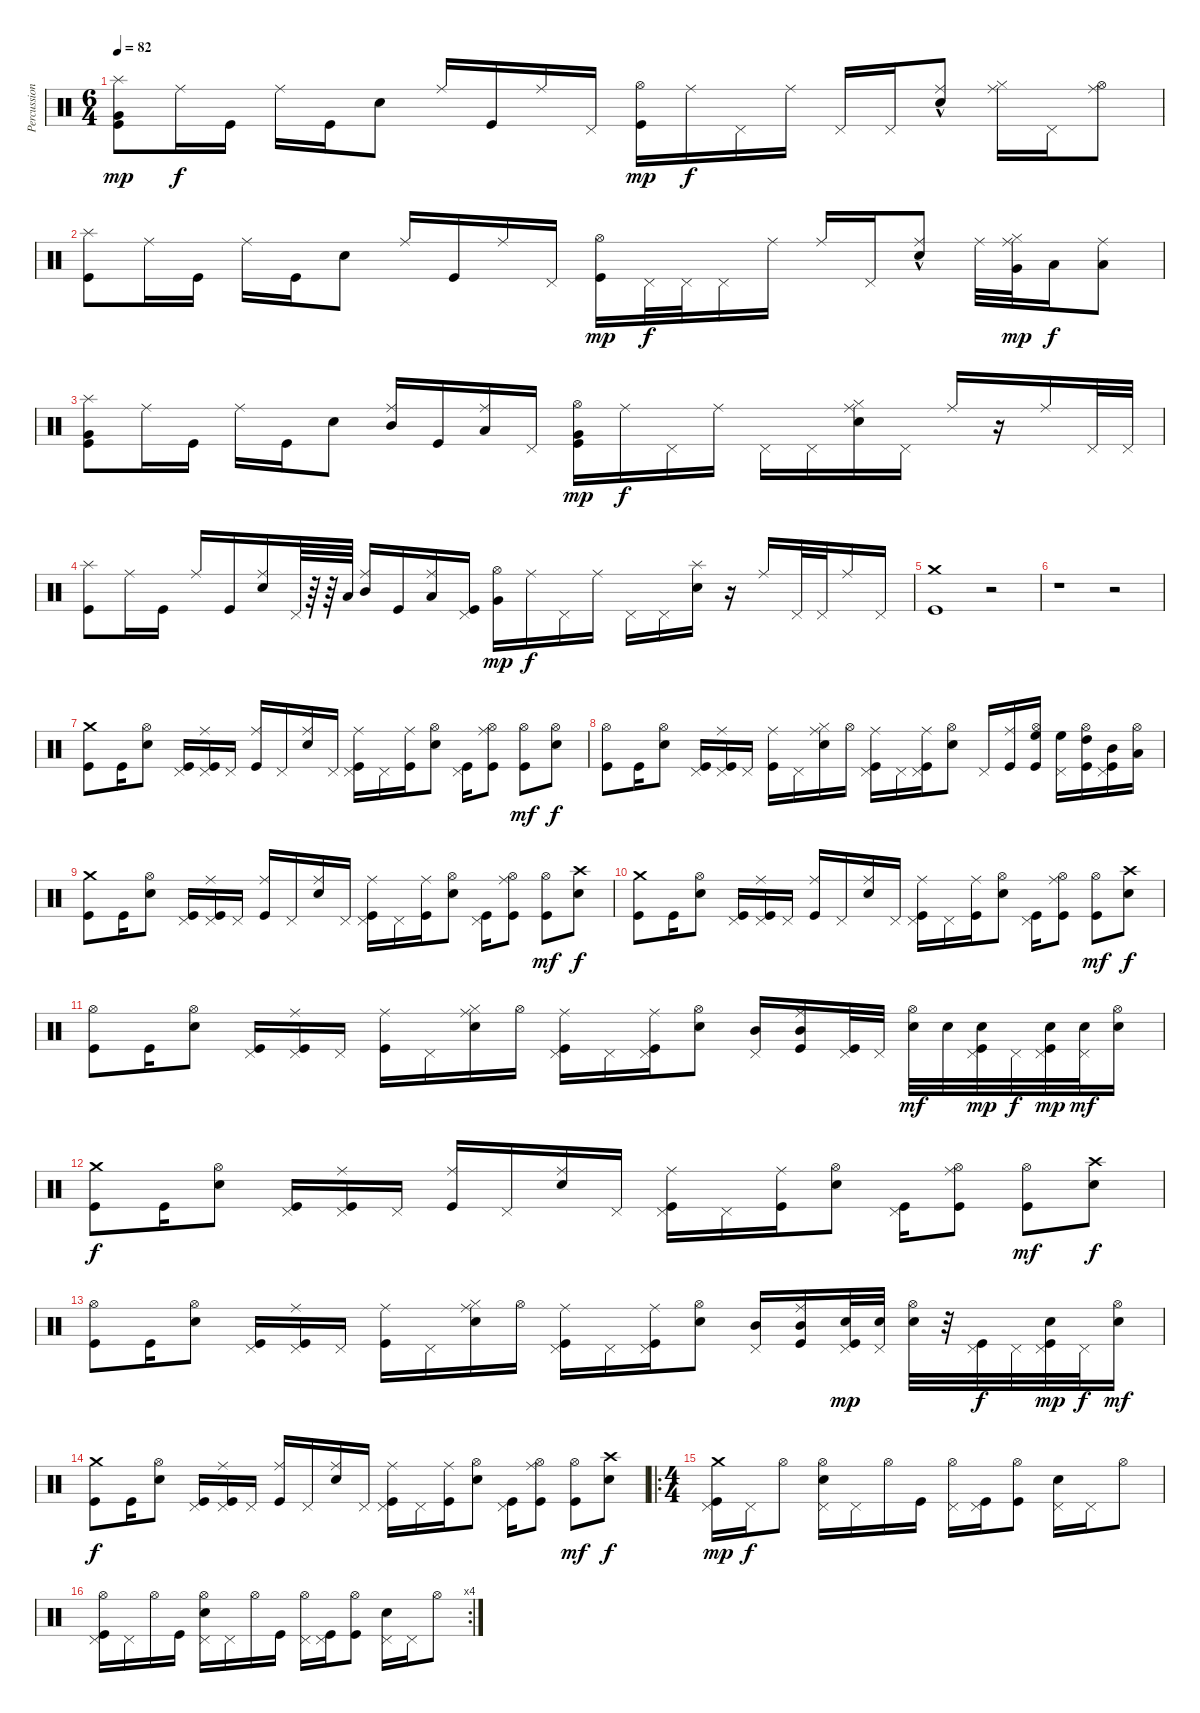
\track ("Percussions" "Percussion") {instrument percussion}
\staff {score}
\articulation defaults
\ts (6 4)
\tempo 82
\clef neutral
\ks c
("Splash (hit)" "Very Low Tom (hit)" "Kick (hit)").8{dy mp} "Ride (middle)".16{dy f} "Kick (hit)".16 "Ride (middle)".16 "Kick (hit)".16 "Electric Snare (hit)".8 "Ride (middle)".16 "Kick (hit)".16 "Ride (middle)".16 "Pedal Hi-Hat (hit)".16 ("Hi-Hat (open)" "Kick (hit)").16{dy mp} "Ride (middle)".16{dy f} "Pedal Hi-Hat (hit)".16 "Ride (middle)".16 "Pedal Hi-Hat (hit)".16 "Pedal Hi-Hat (hit)".16 ("Ride (middle)"{hac} "Electric Snare (hit)").8 ("Ride (middle)" "Hi-Hat (closed)").16 "Pedal Hi-Hat (hit)".16 ("Ride (middle)" "Hi-Hat (open)").8 |
("Splash (hit)" "Kick (hit)").8 "Ride (middle)".16 "Kick (hit)".16 "Ride (middle)".16 "Kick (hit)".16 "Electric Snare (hit)".8 "Ride (middle)".16 "Kick (hit)".16 "Ride (middle)".16 "Pedal Hi-Hat (hit)".16 ("Hi-Hat (open)" "Kick (hit)").16{dy mp} "Pedal Hi-Hat (hit)".32{dy f} "Pedal Hi-Hat (hit)".32 "Pedal Hi-Hat (hit)".16 "Ride (middle)".16 "Ride (middle)".16 "Pedal Hi-Hat (hit)".16 ("Ride (middle)"{hac} "Electric Snare (hit)").8 "Ride (middle)".32 ("Ride (middle)" "Hi-Hat (closed)" "Very Low Tom (hit)").32{dy mp} "Low Tom (hit)".16{dy f} ("Ride (middle)" "Low Tom (hit)").8 |
("Splash (hit)" "Very Low Tom (hit)" "Kick (hit)").8 "Ride (middle)".16 "Kick (hit)".16 "Ride (middle)".16 "Kick (hit)".16 "Electric Snare (hit)".8 ("Ride (middle)" "Mid Tom (hit)").16 "Kick (hit)".16 ("Ride (middle)" "Low Tom (hit)").16 "Pedal Hi-Hat (hit)".16 ("Hi-Hat (open)" "Very Low Tom (hit)" "Kick (hit)").16{dy mp} "Ride (middle)".16{dy f} "Pedal Hi-Hat (hit)".16 "Ride (middle)".16 "Pedal Hi-Hat (hit)".16 "Pedal Hi-Hat (hit)".16 ("Ride (middle)" "Hi-Hat (closed)" "Electric Snare (hit)").16 "Pedal Hi-Hat (hit)".16 "Ride (middle)".16 r.16 "Ride (middle)".16 "Pedal Hi-Hat (hit)".32 "Pedal Hi-Hat (hit)".32 |
("Splash (hit)" "Kick (hit)").8 "Ride (middle)".16 "Kick (hit)".16 "Ride (middle)".16 "Kick (hit)".16 ("Ride (middle)" "Electric Snare (hit)").16 "Pedal Hi-Hat (hit)".64 r.64 r.64 "Low Tom (hit)".64 ("Ride (middle)" "Mid Tom (hit)").16 "Kick (hit)".16 ("Ride (middle)" "Low Tom (hit)").16 ("Pedal Hi-Hat (hit)" "Kick (hit)").16 ("Hi-Hat (open)" "Very Low Tom (hit)").16{dy mp} "Ride (middle)".16{dy f} "Pedal Hi-Hat (hit)".16 "Ride (middle)".16 "Pedal Hi-Hat (hit)".16 "Pedal Hi-Hat (hit)".16 ("Splash (hit)" "Electric Snare (hit)").16 r.16 "Ride (middle)".16 "Pedal Hi-Hat (hit)".32 "Pedal Hi-Hat (hit)".32 "Ride (middle)".16 "Pedal Hi-Hat (hit)".16 |
("Crash medium (hit)" "Kick (hit)").1 r.2 |
r.1 r.2 |
("Crash medium (hit)" "Kick (hit)").8 "Kick (hit)".16 ("Hi-Hat (open)" "Electric Snare (hit)").8 ("Pedal Hi-Hat (hit)" "Kick (hit)").16 ("Ride (middle)" "Pedal Hi-Hat (hit)" "Kick (hit)").16 "Pedal Hi-Hat (hit)".16 ("Ride (middle)" "Kick (hit)").16 "Pedal Hi-Hat (hit)".16 ("Ride (middle)" "Electric Snare (hit)").16 "Pedal Hi-Hat (hit)".16 ("Ride (middle)" "Pedal Hi-Hat (hit)" "Kick (hit)").16 "Pedal Hi-Hat (hit)".16 ("Ride (middle)" "Kick (hit)").16 ("Hi-Hat (open)" "Electric Snare (hit)").8 ("Pedal Hi-Hat (hit)" "Kick (hit)").16 ("Ride (middle)" "Hi-Hat (open)" "Kick (hit)").8 ("Hi-Hat (open)" "Kick (hit)").8{dy mf} ("Hi-Hat (open)" "Electric Snare (hit)").8{dy f} |
("Hi-Hat (open)" "Kick (hit)").8 "Kick (hit)".16 ("Hi-Hat (open)" "Electric Snare (hit)").8 ("Pedal Hi-Hat (hit)" "Kick (hit)").16 ("Ride (middle)" "Pedal Hi-Hat (hit)" "Kick (hit)").16 "Pedal Hi-Hat (hit)".16 ("Ride (middle)" "Kick (hit)").16 "Pedal Hi-Hat (hit)".16 ("Ride (middle)" "Hi-Hat (closed)" "Electric Snare (hit)").16 "Hi-Hat (open)".16 ("Ride (middle)" "Pedal Hi-Hat (hit)" "Kick (hit)").16 "Pedal Hi-Hat (hit)".16 ("Ride (middle)" "Pedal Hi-Hat (hit)" "Kick (hit)").16 ("Hi-Hat (open)" "Electric Snare (hit)").8 "Pedal Hi-Hat (hit)".16 ("Ride (middle)" "Kick (hit)").16 ("Hi-Hat (open)" "High Floor Tom (hit)" "Kick (hit)").16 ("Pedal Hi-Hat (hit)" "High Floor Tom (hit)").16 ("Hi-Hat (open)" "High Tom (hit)" "Kick (hit)").16 ("Pedal Hi-Hat (hit)" "Mid Tom (hit)" "Kick (hit)").16 ("Hi-Hat (open)" "Low Tom (hit)").16 |
("Crash medium (hit)" "Kick (hit)").8 "Kick (hit)".16 ("Hi-Hat (open)" "Electric Snare (hit)").8 ("Pedal Hi-Hat (hit)" "Kick (hit)").16 ("Ride (middle)" "Pedal Hi-Hat (hit)" "Kick (hit)").16 "Pedal Hi-Hat (hit)".16 ("Ride (middle)" "Kick (hit)").16 "Pedal Hi-Hat (hit)".16 ("Ride (middle)" "Electric Snare (hit)").16 "Pedal Hi-Hat (hit)".16 ("Ride (middle)" "Pedal Hi-Hat (hit)" "Kick (hit)").16 "Pedal Hi-Hat (hit)".16 ("Ride (middle)" "Kick (hit)").16 ("Hi-Hat (open)" "Electric Snare (hit)").8 ("Pedal Hi-Hat (hit)" "Kick (hit)").16 ("Ride (middle)" "Hi-Hat (open)" "Kick (hit)").8 ("Hi-Hat (open)" "Kick (hit)").8{dy mf} ("Crash high (hit)" "Electric Snare (hit)").8{dy f} |
("Crash medium (hit)" "Kick (hit)").8 "Kick (hit)".16 ("Hi-Hat (open)" "Electric Snare (hit)").8 ("Pedal Hi-Hat (hit)" "Kick (hit)").16 ("Ride (middle)" "Pedal Hi-Hat (hit)" "Kick (hit)").16 "Pedal Hi-Hat (hit)".16 ("Ride (middle)" "Kick (hit)").16 "Pedal Hi-Hat (hit)".16 ("Ride (middle)" "Electric Snare (hit)").16 "Pedal Hi-Hat (hit)".16 ("Ride (middle)" "Pedal Hi-Hat (hit)" "Kick (hit)").16 "Pedal Hi-Hat (hit)".16 ("Ride (middle)" "Kick (hit)").16 ("Hi-Hat (open)" "Electric Snare (hit)").8 ("Pedal Hi-Hat (hit)" "Kick (hit)").16 ("Ride (middle)" "Hi-Hat (open)" "Kick (hit)").8 ("Hi-Hat (open)" "Kick (hit)").8{dy mf} ("Crash high (hit)" "Electric Snare (hit)").8{dy f} |
("Hi-Hat (open)" "Kick (hit)").8 "Kick (hit)".16 ("Hi-Hat (open)" "Electric Snare (hit)").8 ("Pedal Hi-Hat (hit)" "Kick (hit)").16 ("Ride (middle)" "Pedal Hi-Hat (hit)" "Kick (hit)").16 "Pedal Hi-Hat (hit)".16 ("Ride (middle)" "Kick (hit)").16 "Pedal Hi-Hat (hit)".16 ("Ride (middle)" "Hi-Hat (closed)" "Electric Snare (hit)").16 "Hi-Hat (open)".16 ("Ride (middle)" "Pedal Hi-Hat (hit)" "Kick (hit)").16 "Pedal Hi-Hat (hit)".16 ("Ride (middle)" "Pedal Hi-Hat (hit)" "Kick (hit)").16 ("Hi-Hat (open)" "Electric Snare (hit)").8 ("Pedal Hi-Hat (hit)" "Mid Tom (hit)").16 ("Ride (middle)" "Mid Tom (hit)" "Kick (hit)").16 ("Pedal Hi-Hat (hit)" "Kick (hit)").32 "Pedal Hi-Hat (hit)".32 ("Hi-Hat (open)" "Electric Snare (hit)").32{dy mf} "Electric Snare (hit)".32 ("Pedal Hi-Hat (hit)" "Electric Snare (hit)" "Kick (hit)").32{dy mp} "Pedal Hi-Hat (hit)".32{dy f} ("Pedal Hi-Hat (hit)" "Electric Snare (hit)" "Kick (hit)").32{dy mp} ("Pedal Hi-Hat (hit)" "Electric Snare (hit)").32{dy mf} ("Hi-Hat (open)" "Electric Snare (hit)").16 |
("Crash medium (hit)" "Kick (hit)").8{dy f} "Kick (hit)".16 ("Hi-Hat (open)" "Electric Snare (hit)").8 ("Pedal Hi-Hat (hit)" "Kick (hit)").16 ("Ride (middle)" "Pedal Hi-Hat (hit)" "Kick (hit)").16 "Pedal Hi-Hat (hit)".16 ("Ride (middle)" "Kick (hit)").16 "Pedal Hi-Hat (hit)".16 ("Ride (middle)" "Electric Snare (hit)").16 "Pedal Hi-Hat (hit)".16 ("Ride (middle)" "Pedal Hi-Hat (hit)" "Kick (hit)").16 "Pedal Hi-Hat (hit)".16 ("Ride (middle)" "Kick (hit)").16 ("Hi-Hat (open)" "Electric Snare (hit)").8 ("Pedal Hi-Hat (hit)" "Kick (hit)").16 ("Ride (middle)" "Hi-Hat (open)" "Kick (hit)").8 ("Hi-Hat (open)" "Kick (hit)").8{dy mf} ("Crash high (hit)" "Electric Snare (hit)").8{dy f} |
("Hi-Hat (open)" "Kick (hit)").8 "Kick (hit)".16 ("Hi-Hat (open)" "Electric Snare (hit)").8 ("Pedal Hi-Hat (hit)" "Kick (hit)").16 ("Ride (middle)" "Pedal Hi-Hat (hit)" "Kick (hit)").16 "Pedal Hi-Hat (hit)".16 ("Ride (middle)" "Kick (hit)").16 "Pedal Hi-Hat (hit)".16 ("Ride (middle)" "Hi-Hat (closed)" "Electric Snare (hit)").16 "Hi-Hat (open)".16 ("Ride (middle)" "Pedal Hi-Hat (hit)" "Kick (hit)").16 "Pedal Hi-Hat (hit)".16 ("Ride (middle)" "Pedal Hi-Hat (hit)" "Kick (hit)").16 ("Hi-Hat (open)" "Electric Snare (hit)").8 ("Pedal Hi-Hat (hit)" "Mid Tom (hit)").16 ("Ride (middle)" "Mid Tom (hit)" "Kick (hit)").16 ("Pedal Hi-Hat (hit)" "Electric Snare (hit)" "Kick (hit)").32{dy mp} ("Pedal Hi-Hat (hit)" "Electric Snare (hit)").32 ("Hi-Hat (open)" "Electric Snare (hit)").32 r.32 ("Pedal Hi-Hat (hit)" "Kick (hit)").32{dy f} "Pedal Hi-Hat (hit)".32 ("Pedal Hi-Hat (hit)" "Electric Snare (hit)" "Kick (hit)").32{dy mp} "Pedal Hi-Hat (hit)".32{dy f} ("Hi-Hat (open)" "Electric Snare (hit)").16{dy mf} |
("Crash medium (hit)" "Kick (hit)").8{dy f} "Kick (hit)".16 ("Hi-Hat (open)" "Electric Snare (hit)").8 ("Pedal Hi-Hat (hit)" "Kick (hit)").16 ("Ride (middle)" "Pedal Hi-Hat (hit)" "Kick (hit)").16 "Pedal Hi-Hat (hit)".16 ("Ride (middle)" "Kick (hit)").16 "Pedal Hi-Hat (hit)".16 ("Ride (middle)" "Electric Snare (hit)").16 "Pedal Hi-Hat (hit)".16 ("Ride (middle)" "Pedal Hi-Hat (hit)" "Kick (hit)").16 "Pedal Hi-Hat (hit)".16 ("Ride (middle)" "Kick (hit)").16 ("Hi-Hat (open)" "Electric Snare (hit)").8 ("Pedal Hi-Hat (hit)" "Kick (hit)").16 ("Ride (middle)" "Hi-Hat (open)" "Kick (hit)").8 ("Hi-Hat (open)" "Kick (hit)").8{dy mf} ("Crash high (hit)" "Electric Snare (hit)").8{dy f} |
\ro
\ts (4 4)
("Crash medium (hit)" "Pedal Hi-Hat (hit)" "Kick (hit)").16{dy mp} "Pedal Hi-Hat (hit)".16{dy f} "Hi-Hat (open)".8 ("Hi-Hat (open)" "Pedal Hi-Hat (hit)" "Electric Snare (hit)").16 "Pedal Hi-Hat (hit)".16 "Hi-Hat (open)".16 "Kick (hit)".16 ("Hi-Hat (open)" "Pedal Hi-Hat (hit)").16 ("Pedal Hi-Hat (hit)" "Kick (hit)").16 ("Hi-Hat (open)" "Kick (hit)").8 ("Pedal Hi-Hat (hit)" "Electric Snare (hit)").16 "Pedal Hi-Hat (hit)".16 "Hi-Hat (open)".8 |
\rc 4
("Hi-Hat (open)" "Pedal Hi-Hat (hit)" "Kick (hit)").16 "Pedal Hi-Hat (hit)".16 "Hi-Hat (open)".16 "Kick (hit)".16 ("Hi-Hat (open)" "Pedal Hi-Hat (hit)" "Electric Snare (hit)").16 "Pedal Hi-Hat (hit)".16 "Hi-Hat (open)".16 "Kick (hit)".16 ("Hi-Hat (open)" "Pedal Hi-Hat (hit)").16 ("Pedal Hi-Hat (hit)" "Kick (hit)").16 ("Hi-Hat (open)" "Kick (hit)").8 ("Pedal Hi-Hat (hit)" "Electric Snare (hit)").16 "Pedal Hi-Hat (hit)".16 "Hi-Hat (open)".8
